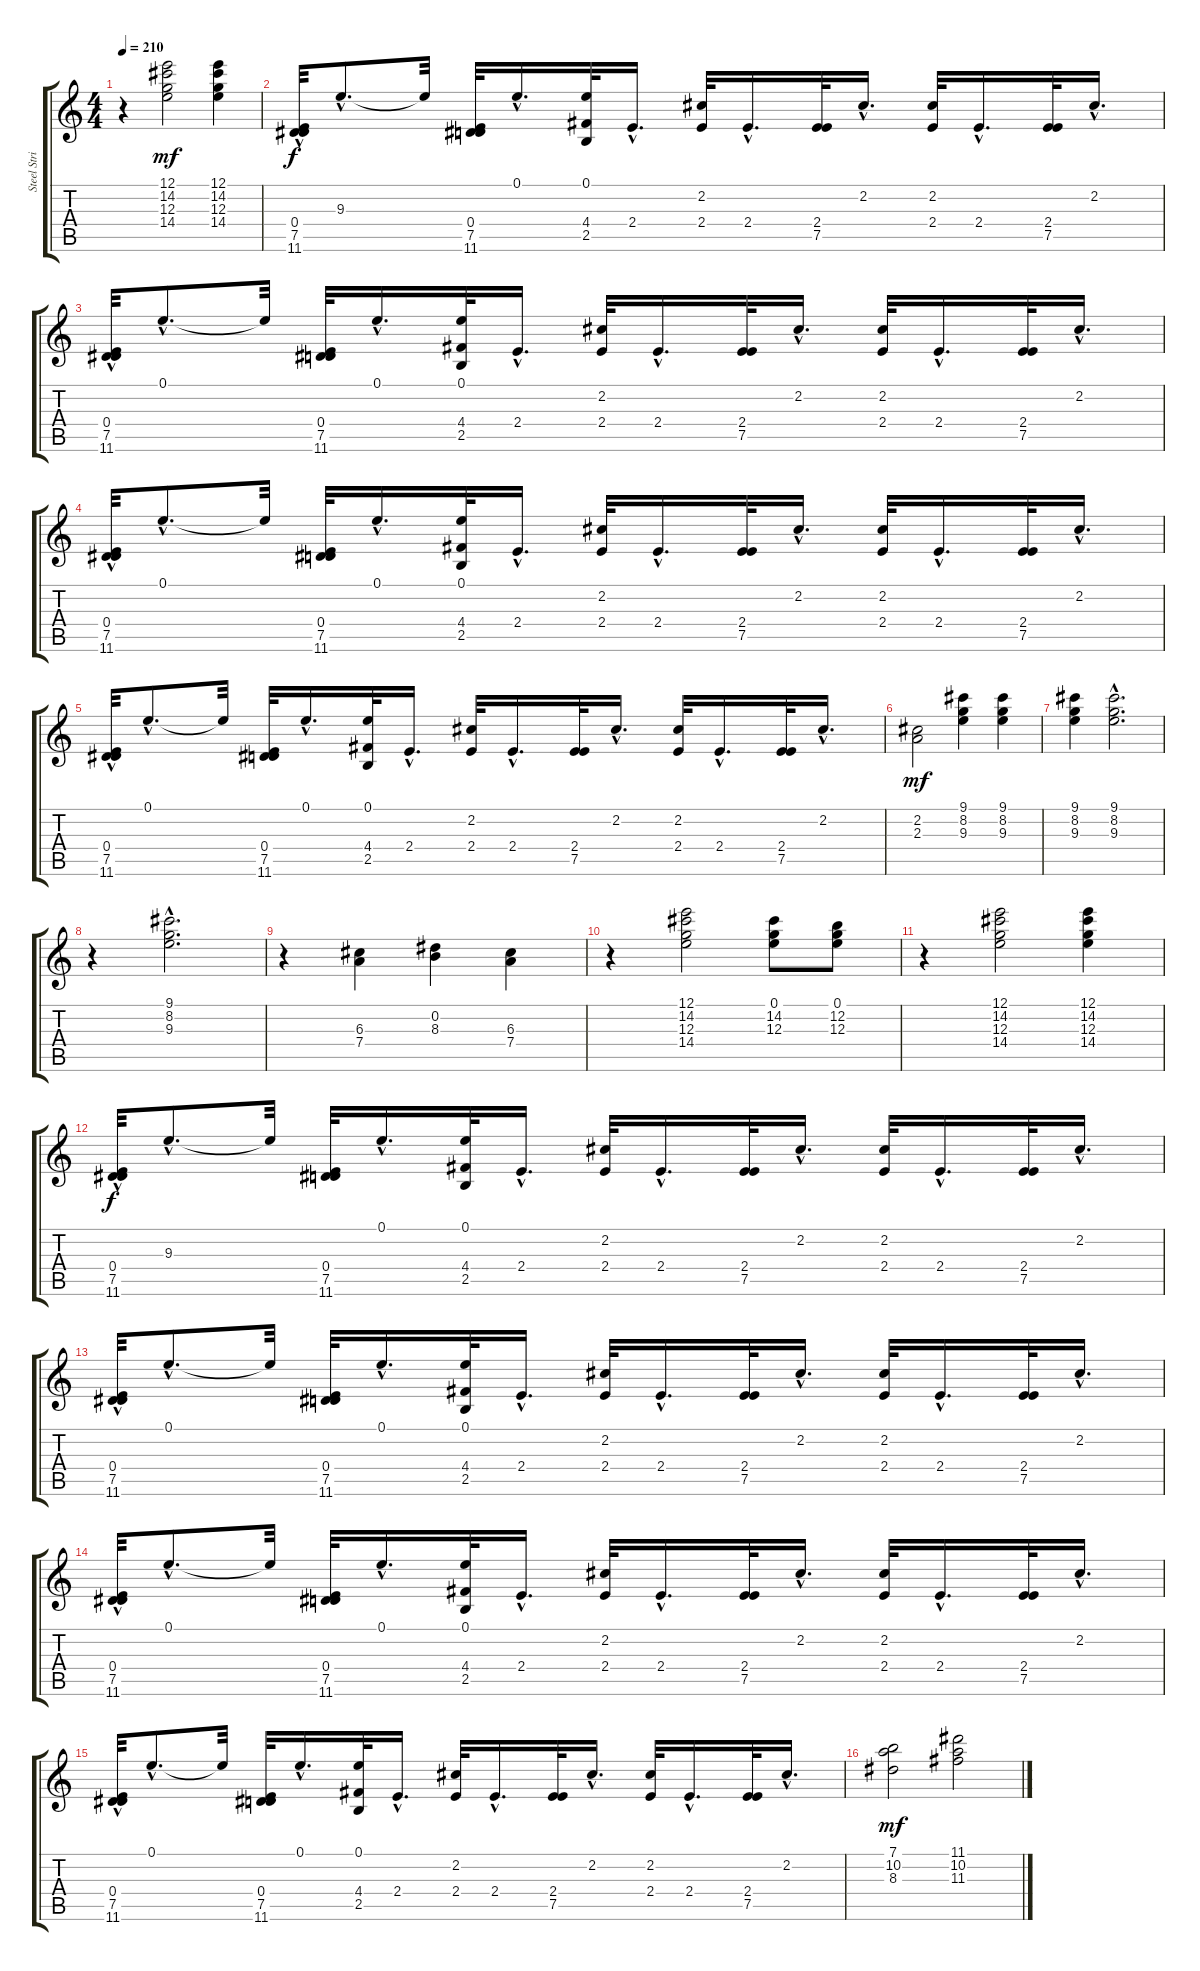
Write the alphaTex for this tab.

\track ("Steel String" "Steel Stri") {instrument acousticguitarsteel}
\staff {score tabs}
\tuning (E4 B3 G3 D3 A2 E2) {hide}
\ts (4 4)
\tempo 210
\clef g2
\ks c
r.4{dy mf} (12.1 14.2 12.3 14.4).2 (12.1 14.2 12.3 14.4).4 |
(0.4{hac} 7.5 11.6).32{dy f} 9.3{hac}.8{d} 9.3{t}.32 (0.4 7.5 11.6).32 0.1{hac}.16{d} (0.1 4.4 2.5).32 2.4{hac}.16{d} (2.2 2.4).32 2.4{hac}.16{d} (2.4 7.5).32 2.2{hac}.16{d} (2.2 2.4).32 2.4{hac}.16{d} (2.4 7.5).32 2.2{hac}.16{d} |
(0.4{hac} 7.5 11.6).32 0.1{hac}.8{d} 0.1{t}.32 (0.4 7.5 11.6).32 0.1{hac}.16{d} (0.1 4.4 2.5).32 2.4{hac}.16{d} (2.2 2.4).32 2.4{hac}.16{d} (2.4 7.5).32 2.2{hac}.16{d} (2.2 2.4).32 2.4{hac}.16{d} (2.4 7.5).32 2.2{hac}.16{d} |
(0.4{hac} 7.5 11.6).32 0.1{hac}.8{d} 0.1{t}.32 (0.4 7.5 11.6).32 0.1{hac}.16{d} (0.1 4.4 2.5).32 2.4{hac}.16{d} (2.2 2.4).32 2.4{hac}.16{d} (2.4 7.5).32 2.2{hac}.16{d} (2.2 2.4).32 2.4{hac}.16{d} (2.4 7.5).32 2.2{hac}.16{d} |
(0.4{hac} 7.5 11.6).32 0.1{hac}.8{d} 0.1{t}.32 (0.4 7.5 11.6).32 0.1{hac}.16{d} (0.1 4.4 2.5).32 2.4{hac}.16{d} (2.2 2.4).32 2.4{hac}.16{d} (2.4 7.5).32 2.2{hac}.16{d} (2.2 2.4).32 2.4{hac}.16{d} (2.4 7.5).32 2.2{hac}.16{d} |
(2.2 2.3).2{dy mf} (9.1 8.2 9.3).4 (9.1 8.2 9.3).4 |
(9.1 8.2 9.3).4 (9.1{hac} 8.2{hac} 9.3{hac}).2{d} |
r.4 (9.1{hac} 8.2{hac} 9.3{hac}).2{d} |
r.4 (6.3 7.4).4 (0.2 8.3).4 (6.3 7.4).4 |
r.4 (12.1 14.2 12.3 14.4).2 (0.1 14.2 12.3).8 (0.1 12.2 12.3).8 |
r.4 (12.1 14.2 12.3 14.4).2 (12.1 14.2 12.3 14.4).4 |
(0.4{hac} 7.5 11.6).32{dy f} 9.3{hac}.8{d} 9.3{t}.32 (0.4 7.5 11.6).32 0.1{hac}.16{d} (0.1 4.4 2.5).32 2.4{hac}.16{d} (2.2 2.4).32 2.4{hac}.16{d} (2.4 7.5).32 2.2{hac}.16{d} (2.2 2.4).32 2.4{hac}.16{d} (2.4 7.5).32 2.2{hac}.16{d} |
(0.4{hac} 7.5 11.6).32 0.1{hac}.8{d} 0.1{t}.32 (0.4 7.5 11.6).32 0.1{hac}.16{d} (0.1 4.4 2.5).32 2.4{hac}.16{d} (2.2 2.4).32 2.4{hac}.16{d} (2.4 7.5).32 2.2{hac}.16{d} (2.2 2.4).32 2.4{hac}.16{d} (2.4 7.5).32 2.2{hac}.16{d} |
(0.4{hac} 7.5 11.6).32 0.1{hac}.8{d} 0.1{t}.32 (0.4 7.5 11.6).32 0.1{hac}.16{d} (0.1 4.4 2.5).32 2.4{hac}.16{d} (2.2 2.4).32 2.4{hac}.16{d} (2.4 7.5).32 2.2{hac}.16{d} (2.2 2.4).32 2.4{hac}.16{d} (2.4 7.5).32 2.2{hac}.16{d} |
(0.4{hac} 7.5 11.6).32 0.1{hac}.8{d} 0.1{t}.32 (0.4 7.5 11.6).32 0.1{hac}.16{d} (0.1 4.4 2.5).32 2.4{hac}.16{d} (2.2 2.4).32 2.4{hac}.16{d} (2.4 7.5).32 2.2{hac}.16{d} (2.2 2.4).32 2.4{hac}.16{d} (2.4 7.5).32 2.2{hac}.16{d} |
(7.1 10.2 8.3).2{dy mf} (11.1 10.2 11.3).2
